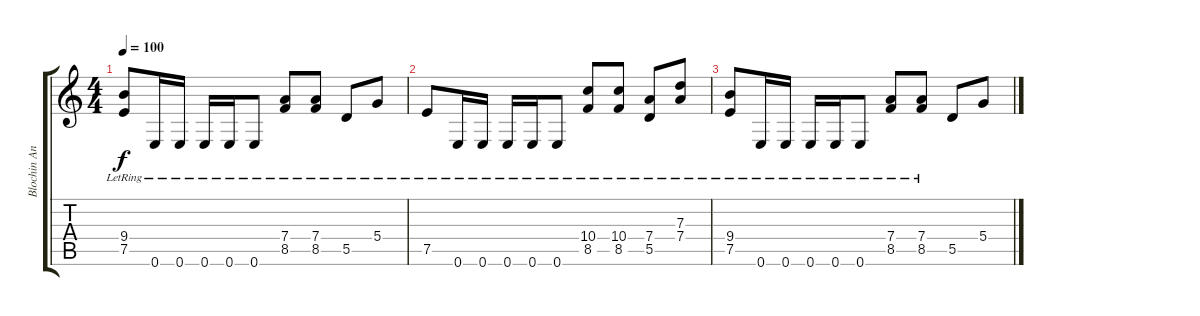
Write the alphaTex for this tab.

\track ("Blochin Anton acoustic" "Blochin An") {instrument acousticguitarsteel}
\staff {score tabs}
\tuning (E4 B3 G3 D3 A2 E2) {hide}
\ts (4 4)
\tempo 100
\clef g2
\ks c
(9.4{lr} 7.5{lr}).8{dy f} 0.6{lr}.16 0.6{lr}.16 0.6{lr}.16 0.6{lr}.16 0.6{lr}.8 (7.4{lr} 8.5{lr}).8 (7.4{lr} 8.5{lr}).8 5.5{lr}.8 5.4{lr}.8 |
7.5{lr}.8 0.6{lr}.16 0.6{lr}.16 0.6{lr}.16 0.6{lr}.16 0.6{lr}.8 (10.4{lr} 8.5{lr}).8 (10.4{lr} 8.5{lr}).8 (7.4{lr} 5.5{lr}).8 (7.3{lr} 7.4{lr}).8 |
(9.4{lr} 7.5{lr}).8 0.6{lr}.16 0.6{lr}.16 0.6{lr}.16 0.6{lr}.16 0.6{lr}.8 (7.4{lr} 8.5{lr}).8 (7.4{lr} 8.5{lr}).8 5.5.8 5.4.8
